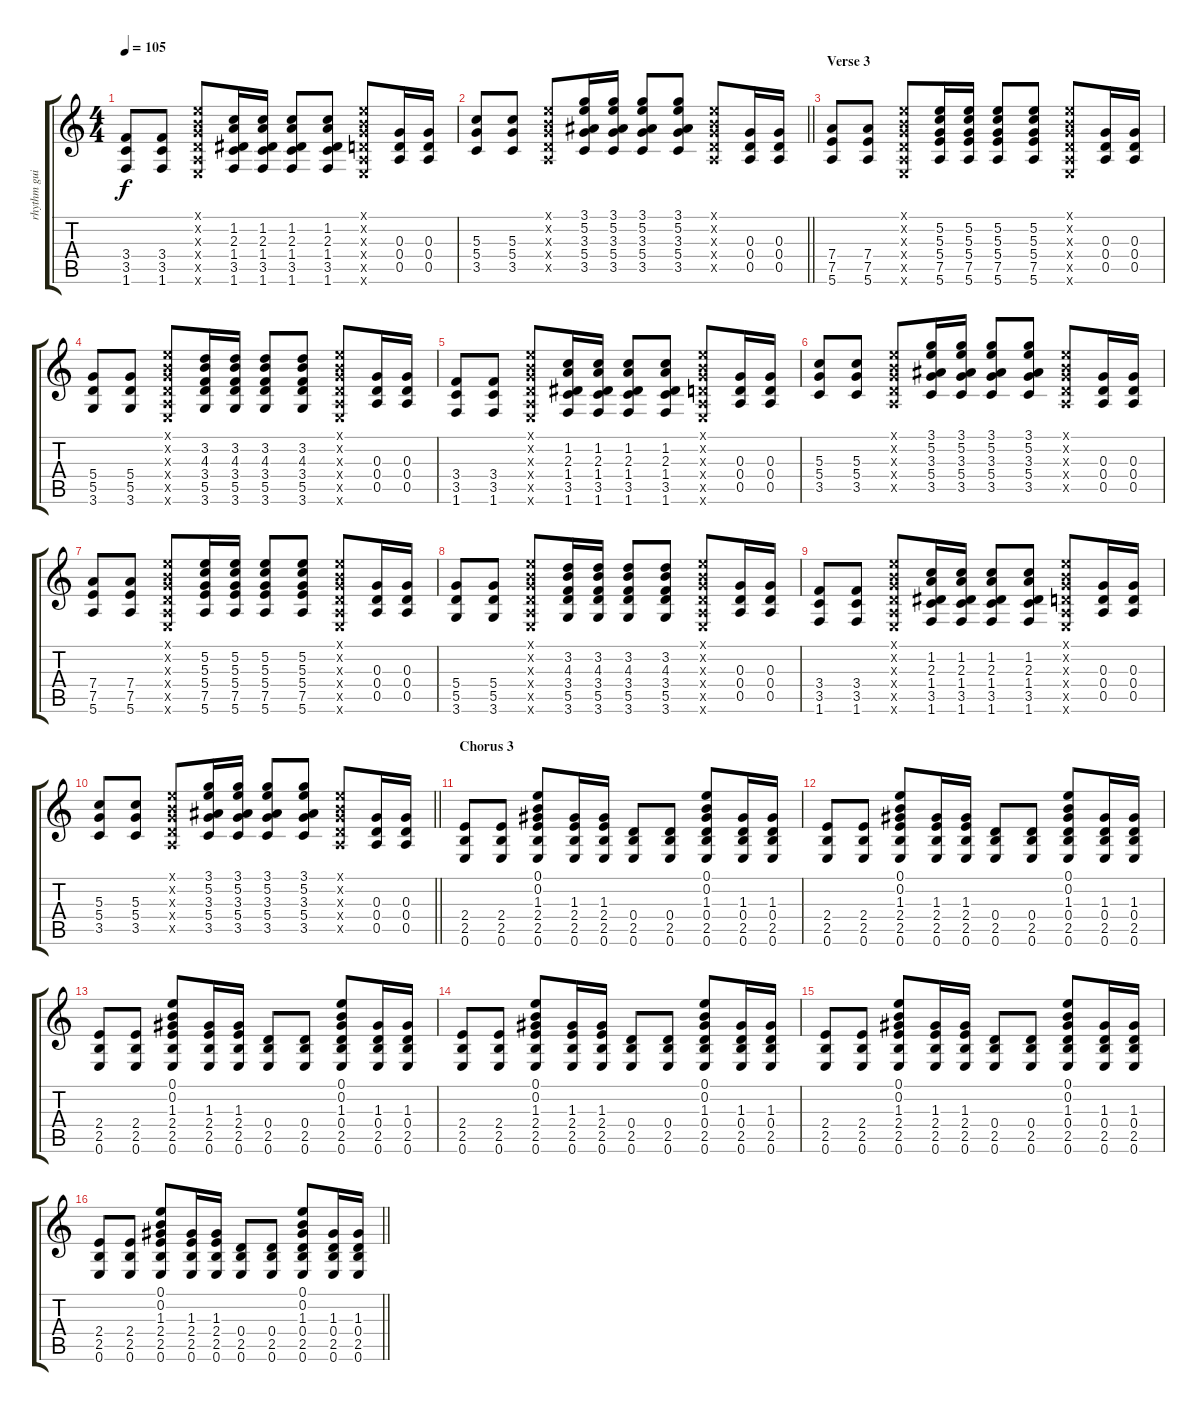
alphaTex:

\track ("rhythm guitar" "rhythm gui") {instrument acousticguitarsteel}
\staff {score tabs}
\tuning (E4 B3 G3 D3 A2 E2) {hide}
\ts (4 4)
\tempo 105
\clef g2
\ks c
(3.4 3.5 1.6).8{dy f} (3.4 3.5 1.6).8 (0.1{x} 0.2{x} 0.3{x} 0.4{x} 0.5{x} 0.6{x}).8 (1.2 2.3 1.4 3.5 1.6).16 (1.2 2.3 1.4 3.5 1.6).16 (1.2 2.3 1.4 3.5 1.6).8 (1.2 2.3 1.4 3.5 1.6).8 (0.1{x} 0.2{x} 0.3{x} 0.4{x} 0.5{x} 0.6{x}).8 (0.3 0.4 0.5).16 (0.3 0.4 0.5).16 |
\barLineRight lightlight
(5.3 5.4 3.5).8 (5.3 5.4 3.5).8 (0.1{x} 0.2{x} 0.3{x} 0.4{x} 0.5{x}).8 (3.1 5.2 3.3 5.4 3.5).16 (3.1 5.2 3.3 5.4 3.5).16 (3.1 5.2 3.3 5.4 3.5).8 (3.1 5.2 3.3 5.4 3.5).8 (0.1{x} 0.2{x} 0.3{x} 0.4{x} 0.5{x}).8 (0.3 0.4 0.5).16 (0.3 0.4 0.5).16 |
\section ("" "Verse 3")
(7.4 7.5 5.6).8 (7.4 7.5 5.6).8 (0.1{x} 0.2{x} 0.3{x} 0.4{x} 0.5{x} 0.6{x}).8 (5.2 5.3 5.4 7.5 5.6).16 (5.2 5.3 5.4 7.5 5.6).16 (5.2 5.3 5.4 7.5 5.6).8 (5.2 5.3 5.4 7.5 5.6).8 (0.1{x} 0.2{x} 0.3{x} 0.4{x} 0.5{x} 0.6{x}).8 (0.3 0.4 0.5).16 (0.3 0.4 0.5).16 |
(5.4 5.5 3.6).8 (5.4 5.5 3.6).8 (0.1{x} 0.2{x} 0.3{x} 0.4{x} 0.5{x} 0.6{x}).8 (3.2 4.3 3.4 5.5 3.6).16 (3.2 4.3 3.4 5.5 3.6).16 (3.2 4.3 3.4 5.5 3.6).8 (3.2 4.3 3.4 5.5 3.6).8 (0.1{x} 0.2{x} 0.3{x} 0.4{x} 0.5{x} 0.6{x}).8 (0.3 0.4 0.5).16 (0.3 0.4 0.5).16 |
(3.4 3.5 1.6).8 (3.4 3.5 1.6).8 (0.1{x} 0.2{x} 0.3{x} 0.4{x} 0.5{x} 0.6{x}).8 (1.2 2.3 1.4 3.5 1.6).16 (1.2 2.3 1.4 3.5 1.6).16 (1.2 2.3 1.4 3.5 1.6).8 (1.2 2.3 1.4 3.5 1.6).8 (0.1{x} 0.2{x} 0.3{x} 0.4{x} 0.5{x} 0.6{x}).8 (0.3 0.4 0.5).16 (0.3 0.4 0.5).16 |
(5.3 5.4 3.5).8 (5.3 5.4 3.5).8 (0.1{x} 0.2{x} 0.3{x} 0.4{x} 0.5{x}).8 (3.1 5.2 3.3 5.4 3.5).16 (3.1 5.2 3.3 5.4 3.5).16 (3.1 5.2 3.3 5.4 3.5).8 (3.1 5.2 3.3 5.4 3.5).8 (0.1{x} 0.2{x} 0.3{x} 0.4{x} 0.5{x}).8 (0.3 0.4 0.5).16 (0.3 0.4 0.5).16 |
(7.4 7.5 5.6).8 (7.4 7.5 5.6).8 (0.1{x} 0.2{x} 0.3{x} 0.4{x} 0.5{x} 0.6{x}).8 (5.2 5.3 5.4 7.5 5.6).16 (5.2 5.3 5.4 7.5 5.6).16 (5.2 5.3 5.4 7.5 5.6).8 (5.2 5.3 5.4 7.5 5.6).8 (0.1{x} 0.2{x} 0.3{x} 0.4{x} 0.5{x} 0.6{x}).8 (0.3 0.4 0.5).16 (0.3 0.4 0.5).16 |
(5.4 5.5 3.6).8 (5.4 5.5 3.6).8 (0.1{x} 0.2{x} 0.3{x} 0.4{x} 0.5{x} 0.6{x}).8 (3.2 4.3 3.4 5.5 3.6).16 (3.2 4.3 3.4 5.5 3.6).16 (3.2 4.3 3.4 5.5 3.6).8 (3.2 4.3 3.4 5.5 3.6).8 (0.1{x} 0.2{x} 0.3{x} 0.4{x} 0.5{x} 0.6{x}).8 (0.3 0.4 0.5).16 (0.3 0.4 0.5).16 |
(3.4 3.5 1.6).8 (3.4 3.5 1.6).8 (0.1{x} 0.2{x} 0.3{x} 0.4{x} 0.5{x} 0.6{x}).8 (1.2 2.3 1.4 3.5 1.6).16 (1.2 2.3 1.4 3.5 1.6).16 (1.2 2.3 1.4 3.5 1.6).8 (1.2 2.3 1.4 3.5 1.6).8 (0.1{x} 0.2{x} 0.3{x} 0.4{x} 0.5{x} 0.6{x}).8 (0.3 0.4 0.5).16 (0.3 0.4 0.5).16 |
\barLineRight lightlight
(5.3 5.4 3.5).8 (5.3 5.4 3.5).8 (0.1{x} 0.2{x} 0.3{x} 0.4{x} 0.5{x}).8 (3.1 5.2 3.3 5.4 3.5).16 (3.1 5.2 3.3 5.4 3.5).16 (3.1 5.2 3.3 5.4 3.5).8 (3.1 5.2 3.3 5.4 3.5).8 (0.1{x} 0.2{x} 0.3{x} 0.4{x} 0.5{x}).8 (0.3 0.4 0.5).16 (0.3 0.4 0.5).16 |
\section ("" "Chorus 3")
(2.4 2.5 0.6).8 (2.4 2.5 0.6).8 (0.1 0.2 1.3 2.4 2.5 0.6).8 (1.3 2.4 2.5 0.6).16 (1.3 2.4 2.5 0.6).16 (0.4 2.5 0.6).8 (0.4 2.5 0.6).8 (0.1 0.2 1.3 0.4 2.5 0.6).8 (1.3 0.4 2.5 0.6).16 (1.3 0.4 2.5 0.6).16 |
(2.4 2.5 0.6).8 (2.4 2.5 0.6).8 (0.1 0.2 1.3 2.4 2.5 0.6).8 (1.3 2.4 2.5 0.6).16 (1.3 2.4 2.5 0.6).16 (0.4 2.5 0.6).8 (0.4 2.5 0.6).8 (0.1 0.2 1.3 0.4 2.5 0.6).8 (1.3 0.4 2.5 0.6).16 (1.3 0.4 2.5 0.6).16 |
(2.4 2.5 0.6).8 (2.4 2.5 0.6).8 (0.1 0.2 1.3 2.4 2.5 0.6).8 (1.3 2.4 2.5 0.6).16 (1.3 2.4 2.5 0.6).16 (0.4 2.5 0.6).8 (0.4 2.5 0.6).8 (0.1 0.2 1.3 0.4 2.5 0.6).8 (1.3 0.4 2.5 0.6).16 (1.3 0.4 2.5 0.6).16 |
(2.4 2.5 0.6).8 (2.4 2.5 0.6).8 (0.1 0.2 1.3 2.4 2.5 0.6).8 (1.3 2.4 2.5 0.6).16 (1.3 2.4 2.5 0.6).16 (0.4 2.5 0.6).8 (0.4 2.5 0.6).8 (0.1 0.2 1.3 0.4 2.5 0.6).8 (1.3 0.4 2.5 0.6).16 (1.3 0.4 2.5 0.6).16 |
(2.4 2.5 0.6).8 (2.4 2.5 0.6).8 (0.1 0.2 1.3 2.4 2.5 0.6).8 (1.3 2.4 2.5 0.6).16 (1.3 2.4 2.5 0.6).16 (0.4 2.5 0.6).8 (0.4 2.5 0.6).8 (0.1 0.2 1.3 0.4 2.5 0.6).8 (1.3 0.4 2.5 0.6).16 (1.3 0.4 2.5 0.6).16 |
\barLineRight lightlight
(2.4 2.5 0.6).8 (2.4 2.5 0.6).8 (0.1 0.2 1.3 2.4 2.5 0.6).8 (1.3 2.4 2.5 0.6).16 (1.3 2.4 2.5 0.6).16 (0.4 2.5 0.6).8 (0.4 2.5 0.6).8 (0.1 0.2 1.3 0.4 2.5 0.6).8 (1.3 0.4 2.5 0.6).16 (1.3 0.4 2.5 0.6).16
